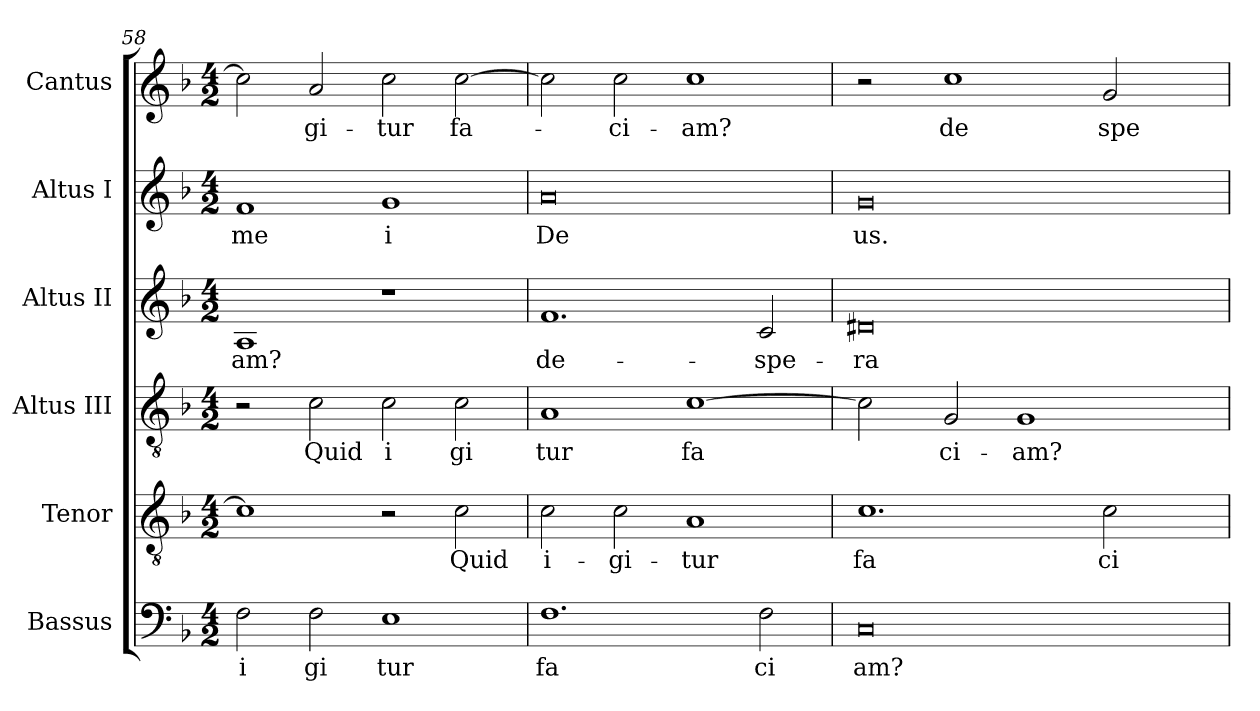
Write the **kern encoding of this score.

**kern	**text	**kern	**text	**kern	**text	**kern	**text	**kern	**text	**kern	**text
*part6	*part6	*part5	*part5	*part4	*part4	*part3	*part3	*part2	*part2	*part1	*part1
*staff6	*staff6	*staff5	*staff5	*staff4	*staff4	*staff3	*staff3	*staff2	*staff2	*staff1	*staff1
*I"Bassus	*	*I"Tenor	*	*I"Altus III	*	*I"Altus II	*	*I"Altus I	*	*I"Cantus	*
*I'Bassus	*	*I'Tenor	*	*I'Altus III	*	*I'Altus II	*	*I'Altus I	*	*I'Cantus	*
*clefF4	*	*clefGv2	*	*clefGv2	*	*clefG2	*	*clefG2	*	*clefG2	*
*ITrd-3c-5	*	*ITrd-3c-5	*	*ITrd-3c-5	*	*ITrd-3c-5	*	*	*	*ITrd-3c-5	*
*k[b-e-]	*	*k[b-e-]	*	*k[b-e-]	*	*k[b-e-]	*	*k[b-]	*	*k[b-e-]	*
*B-:	*	*B-:	*	*B-:	*	*B-:	*	*F:	*	*B-:	*
*M4/2	*	*M4/2	*	*M4/2	*	*M4/2	*	*M4/2	*	*M4/2	*
=58	=58	=58	=58	=58	=58	=58	=58	=58	=58	=58	=58
!	!LO:LY:b:cj	!	!	!	!	!	!LO:LY:b:cj	!	!LO:LY:b:cj	!	!
2B-\	i	1f]	.	2r	.	1d	-am?	1f	me	2ff\]	.
!	!LO:LY:b:cj	!	!	!	!LO:LY:b:cj	!	!	!	!	!	!LO:LY:b:cj
2B-\	gi	.	.	2f\	Quid	.	.	.	.	2dd/	-gi-
!	!LO:LY:b:cj	!	!	!	!LO:LY:b:cj	!	!	!	!LO:LY:b:cj	!	!LO:LY:b:cj
1A	tur	2r	.	2f\	i	1r	.	1g	i	2ff\	-tur
!	!	!	!LO:LY:b:cj	!	!LO:LY:b:cj	!	!	!	!	!	!LO:LY:b:cj
.	.	2f\	Quid	2f\	gi	.	.	.	.	[>2ff\	fa-
=59	=59	=59	=59	=59	=59	=59	=59	=59	=59	=59	=59
!	!LO:LY:b:cj	!	!LO:LY:b:cj	!	!LO:LY:b:cj	!	!LO:LY:b:cj	!	!LO:LY:b:cj	!	!
1.B-	fa	2f\	i-	1d	tur	1.b-	de-	0a	De	2ff\]	.
!	!	!	!LO:LY:b:cj	!	!	!	!	!	!	!	!LO:LY:b:cj
.	.	2f\	-gi-	.	.	.	.	.	.	2ff\	-ci-
!	!	!	!LO:LY:b:cj	!	!LO:LY:b:cj	!	!	!	!	!	!LO:LY:b:cj
.	.	1d	-tur	[<1f	fa	.	.	.	.	1ff	-am?
!	!LO:LY:b:cj	!	!	!	!	!	!LO:LY:b:cj	!	!	!	!
2B-\	ci	.	.	.	.	2f/	-spe-	.	.	.	.
!!LO:PB:g=z
=60	=60	=60	=60	=60	=60	=60	=60	=60	=60	=60	=60
!	!LO:LY:b:cj	!	!LO:LY:b:cj	!	!	!	!LO:LY:b:cj	!	!LO:LY:b:cj	!	!
*	*	*	*	*^	*	*	*	*	*	*	*
0F	am?	1.f	fa	2f\]	32.ryy	.	0g#X	-ra	0g	us.	2r	.
.	.	.	.	.	1ryy	.	.	.	.	.	.	.
!	!	!	!	!	!	!LO:LY:b:cj	!	!	!	!	!	!LO:LY:b:cj
.	.	.	.	2c/	.	ci-	.	.	.	.	1ff	de
!	!	!	!	!	!	!LO:LY:b:cj	!	!	!	!	!	!
.	.	.	.	1c	.	-am?	.	.	.	.	.	.
.	.	.	.	.	2ryy	.	.	.	.	.	.	.
!	!	!	!LO:LY:b:cj	!	!	!	!	!	!	!	!	!LO:LY:b:cj
.	.	2f\	ci	.	.	.	.	.	.	.	2cc/	spe
.	.	.	.	.	4ryy	.	.	.	.	.	.	.
.	.	.	.	.	8ryy	.	.	.	.	.	.	.
.	.	.	.	.	16ryy	.	.	.	.	.	.	.
.	.	.	.	.	64ryy	.	.	.	.	.	.	.
*	*	*	*	*v	*v	*	*	*	*	*	*	*
=	=	=	=	=	=	=	=	=	=	=	=
*-	*-	*-	*-	*-	*-	*-	*-	*-	*-	*-	*-
